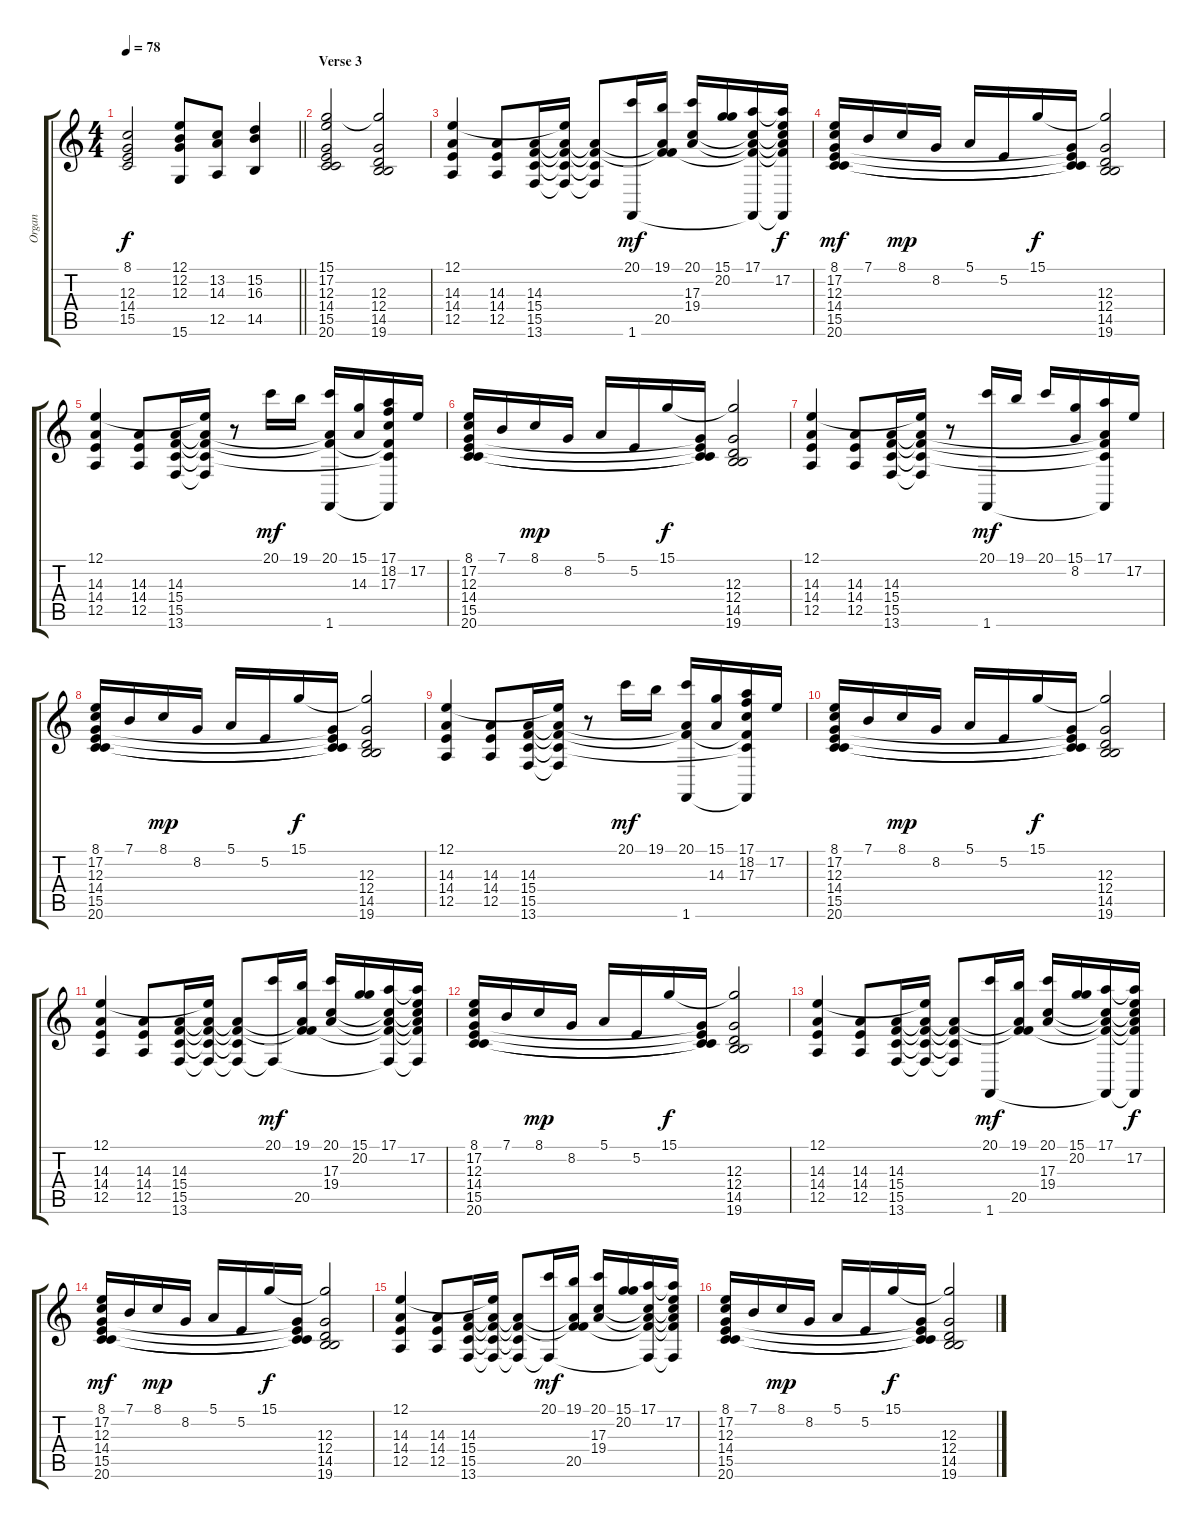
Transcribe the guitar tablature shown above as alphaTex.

\track ("Organ" "Organ") {instrument rockorgan}
\staff {score tabs}
\tuning (E4 B3 G3 D3 A2 E2) {hide}
\ts (4 4)
\tempo 78
\clef g2
\barLineRight lightlight
\ks c
(8.1{t} 12.3{t} 14.4{t} 15.5{t}).2{dy f} (12.1 12.2 12.3 15.6).8 (13.2 14.3 12.5).8 (15.2 16.3 14.5).4 |
\section ("" "Verse 3")
(15.1 17.2 12.3 14.4 15.5 20.6).2 (15.1{t} 12.3 12.4 14.5 19.6).2 |
(12.1 14.3 14.4 12.5).4 (14.3 14.4 12.5).8 (14.3 15.4 15.5 13.6).16 (12.1{t} 14.3{t} 15.4{t} 15.5{t} 13.6{t}).16 (14.3{t} 15.4{t} 15.5{t} 13.6{t}).8 (20.1 1.6).16{dy mf} (19.1 14.3{t} 15.4{t} 20.5).16 (20.1 17.3 19.4).16 (15.1 20.2).16 (17.1 17.3{t} 19.4{t} 20.5{t} 1.6{t}).16 (17.1{t} 17.2 17.3{t} 19.4{t} 20.5{t} 1.6{t}).16{dy f} |
(8.1 17.2 12.3 14.4 15.5 20.6).16{dy mf} 7.1.16 8.1.16{dy mp} 8.2.16 5.1.16 5.2.16 15.1.16{dy f} (12.3{t} 14.4{t} 15.5{t} 20.6{t}).16 (15.1{t} 12.3 12.4 14.5 19.6).2 |
(12.1 14.3 14.4 12.5).4 (14.3 14.4 12.5).8 (14.3 15.4 15.5 13.6).16 (12.1{t} 14.3{t} 15.4{t} 15.5{t} 13.6{t}).16 r.8 20.1.16{dy mf} 19.1.16 (20.1 14.3{t} 15.4{t} 1.6).16 (15.1 14.3).16 (17.1 18.2 17.3 15.4{t} 15.5{t} 1.6{t}).16 17.2.16 |
(8.1 17.2 12.3 14.4 15.5 20.6).16 7.1.16 8.1.16{dy mp} 8.2.16 5.1.16 5.2.16 15.1.16{dy f} (12.3{t} 14.4{t} 15.5{t} 20.6{t}).16 (15.1{t} 12.3 12.4 14.5 19.6).2 |
(12.1 14.3 14.4 12.5).4 (14.3 14.4 12.5).8 (14.3 15.4 15.5 13.6).16 (12.1{t} 14.3{t} 15.4{t} 15.5{t} 13.6{t}).16 r.8 (20.1 1.6).16{dy mf} 19.1.16 20.1.16 (15.1 8.2).16 (17.1 14.3{t} 15.4{t} 15.5{t} 1.6{t}).16 17.2.16 |
(8.1 17.2 12.3 14.4 15.5 20.6).16 7.1.16 8.1.16{dy mp} 8.2.16 5.1.16 5.2.16 15.1.16{dy f} (12.3{t} 14.4{t} 15.5{t} 20.6{t}).16 (15.1{t} 12.3 12.4 14.5 19.6).2 |
(12.1 14.3 14.4 12.5).4 (14.3 14.4 12.5).8 (14.3 15.4 15.5 13.6).16 (12.1{t} 14.3{t} 15.4{t} 15.5{t} 13.6{t}).16 r.8 20.1.16{dy mf} 19.1.16 (20.1 14.3{t} 15.4{t} 1.6).16 (15.1 14.3).16 (17.1 18.2 17.3 15.4{t} 15.5{t} 1.6{t}).16 17.2.16 |
(8.1 17.2 12.3 14.4 15.5 20.6).16 7.1.16 8.1.16{dy mp} 8.2.16 5.1.16 5.2.16 15.1.16{dy f} (12.3{t} 14.4{t} 15.5{t} 20.6{t}).16 (15.1{t} 12.3 12.4 14.5 19.6).2 |
(12.1 14.3 14.4 12.5).4 (14.3 14.4 12.5).8 (14.3 15.4 15.5 13.6).16 (12.1{t} 14.3{t} 15.4{t} 15.5{t} 13.6{t}).16 (14.3{t} 15.4{t} 15.5{t} 13.6{t}).8 (20.1 13.6{t}).16{dy mf} (19.1 14.3{t} 15.4{t} 20.5).16 (20.1 17.3 19.4).16 (15.1 20.2).16 (17.1 17.3{t} 19.4{t} 20.5{t} 13.6{t}).16 (17.1{t} 17.2 17.3{t} 19.4{t} 20.5{t} 13.6{t}).16 |
(8.1 17.2 12.3 14.4 15.5 20.6).16 7.1.16 8.1.16{dy mp} 8.2.16 5.1.16 5.2.16 15.1.16{dy f} (12.3{t} 14.4{t} 15.5{t} 20.6{t}).16 (15.1{t} 12.3 12.4 14.5 19.6).2 |
(12.1 14.3 14.4 12.5).4 (14.3 14.4 12.5).8 (14.3 15.4 15.5 13.6).16 (12.1{t} 14.3{t} 15.4{t} 15.5{t} 13.6{t}).16 (14.3{t} 15.4{t} 15.5{t} 13.6{t}).8 (20.1 1.6).16{dy mf} (19.1 14.3{t} 15.4{t} 20.5).16 (20.1 17.3 19.4).16 (15.1 20.2).16 (17.1 17.3{t} 19.4{t} 20.5{t} 1.6{t}).16 (17.1{t} 17.2 17.3{t} 19.4{t} 20.5{t} 1.6{t}).16{dy f} |
(8.1 17.2 12.3 14.4 15.5 20.6).16{dy mf} 7.1.16 8.1.16{dy mp} 8.2.16 5.1.16 5.2.16 15.1.16{dy f} (12.3{t} 14.4{t} 15.5{t} 20.6{t}).16 (15.1{t} 12.3 12.4 14.5 19.6).2 |
(12.1 14.3 14.4 12.5).4 (14.3 14.4 12.5).8 (14.3 15.4 15.5 13.6).16 (12.1{t} 14.3{t} 15.4{t} 15.5{t} 13.6{t}).16 (14.3{t} 15.4{t} 15.5{t} 13.6{t}).8 (20.1 13.6{t}).16{dy mf} (19.1 14.3{t} 15.4{t} 20.5).16 (20.1 17.3 19.4).16 (15.1 20.2).16 (17.1 17.3{t} 19.4{t} 20.5{t} 13.6{t}).16 (17.1{t} 17.2 17.3{t} 19.4{t} 20.5{t} 13.6{t}).16 |
(8.1 17.2 12.3 14.4 15.5 20.6).16 7.1.16 8.1.16{dy mp} 8.2.16 5.1.16 5.2.16 15.1.16{dy f} (12.3{t} 14.4{t} 15.5{t} 20.6{t}).16 (15.1{t} 12.3 12.4 14.5 19.6).2
